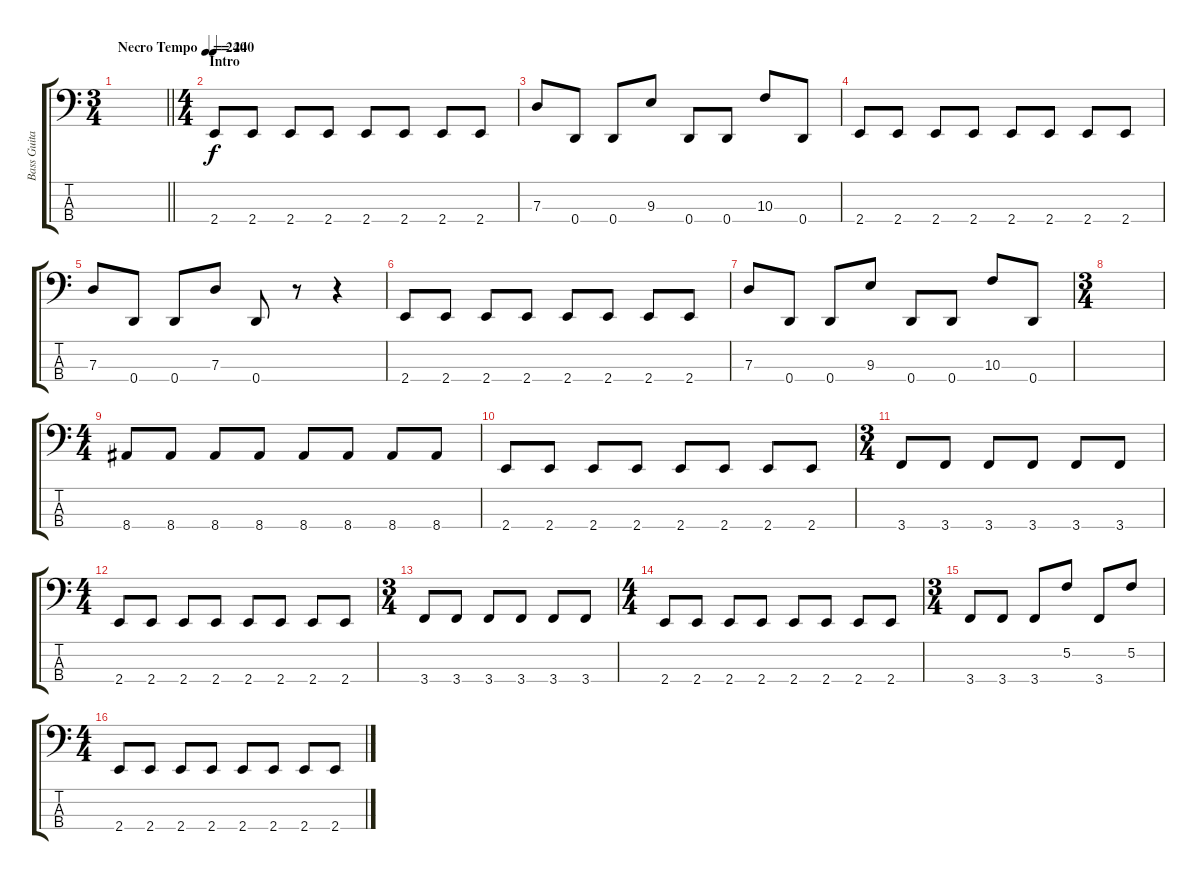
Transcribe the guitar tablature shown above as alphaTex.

\track ("Bass Guitar" "Bass Guita") {instrument electricbasspick}
\staff {score tabs}
\tuning (F2 C2 G1 D1) {hide}
\ts (3 4)
\tempo (240 "Necro Tempo")
\clef f4
\barLineRight lightlight
\ks c
|
\ts (4 4)
\section ("" "Intro")
\tempo 240
2.4.8 2.4.8 2.4.8 2.4.8 2.4.8 2.4.8 2.4.8 2.4.8 |
7.3.8 0.4.8 0.4.8 9.3.8 0.4.8 0.4.8 10.3.8 0.4.8 |
2.4.8 2.4.8 2.4.8 2.4.8 2.4.8 2.4.8 2.4.8 2.4.8 |
7.3.8 0.4.8 0.4.8 7.3.8 0.4.8 r.8 r.4 |
2.4.8 2.4.8 2.4.8 2.4.8 2.4.8 2.4.8 2.4.8 2.4.8 |
7.3.8 0.4.8 0.4.8 9.3.8 0.4.8 0.4.8 10.3.8 0.4.8 |
\ts (3 4)
|
\ts (4 4)
8.4.8 8.4.8 8.4.8 8.4.8 8.4.8 8.4.8 8.4.8 8.4.8 |
2.4.8 2.4.8 2.4.8 2.4.8 2.4.8 2.4.8 2.4.8 2.4.8 |
\ts (3 4)
3.4.8 3.4.8 3.4.8 3.4.8 3.4.8 3.4.8 |
\ts (4 4)
2.4.8 2.4.8 2.4.8 2.4.8 2.4.8 2.4.8 2.4.8 2.4.8 |
\ts (3 4)
3.4.8 3.4.8 3.4.8 3.4.8 3.4.8 3.4.8 |
\ts (4 4)
2.4.8 2.4.8 2.4.8 2.4.8 2.4.8 2.4.8 2.4.8 2.4.8 |
\ts (3 4)
3.4.8 3.4.8 3.4.8 5.2.8 3.4.8 5.2.8 |
\ts (4 4)
2.4.8 2.4.8 2.4.8 2.4.8 2.4.8 2.4.8 2.4.8 2.4.8
